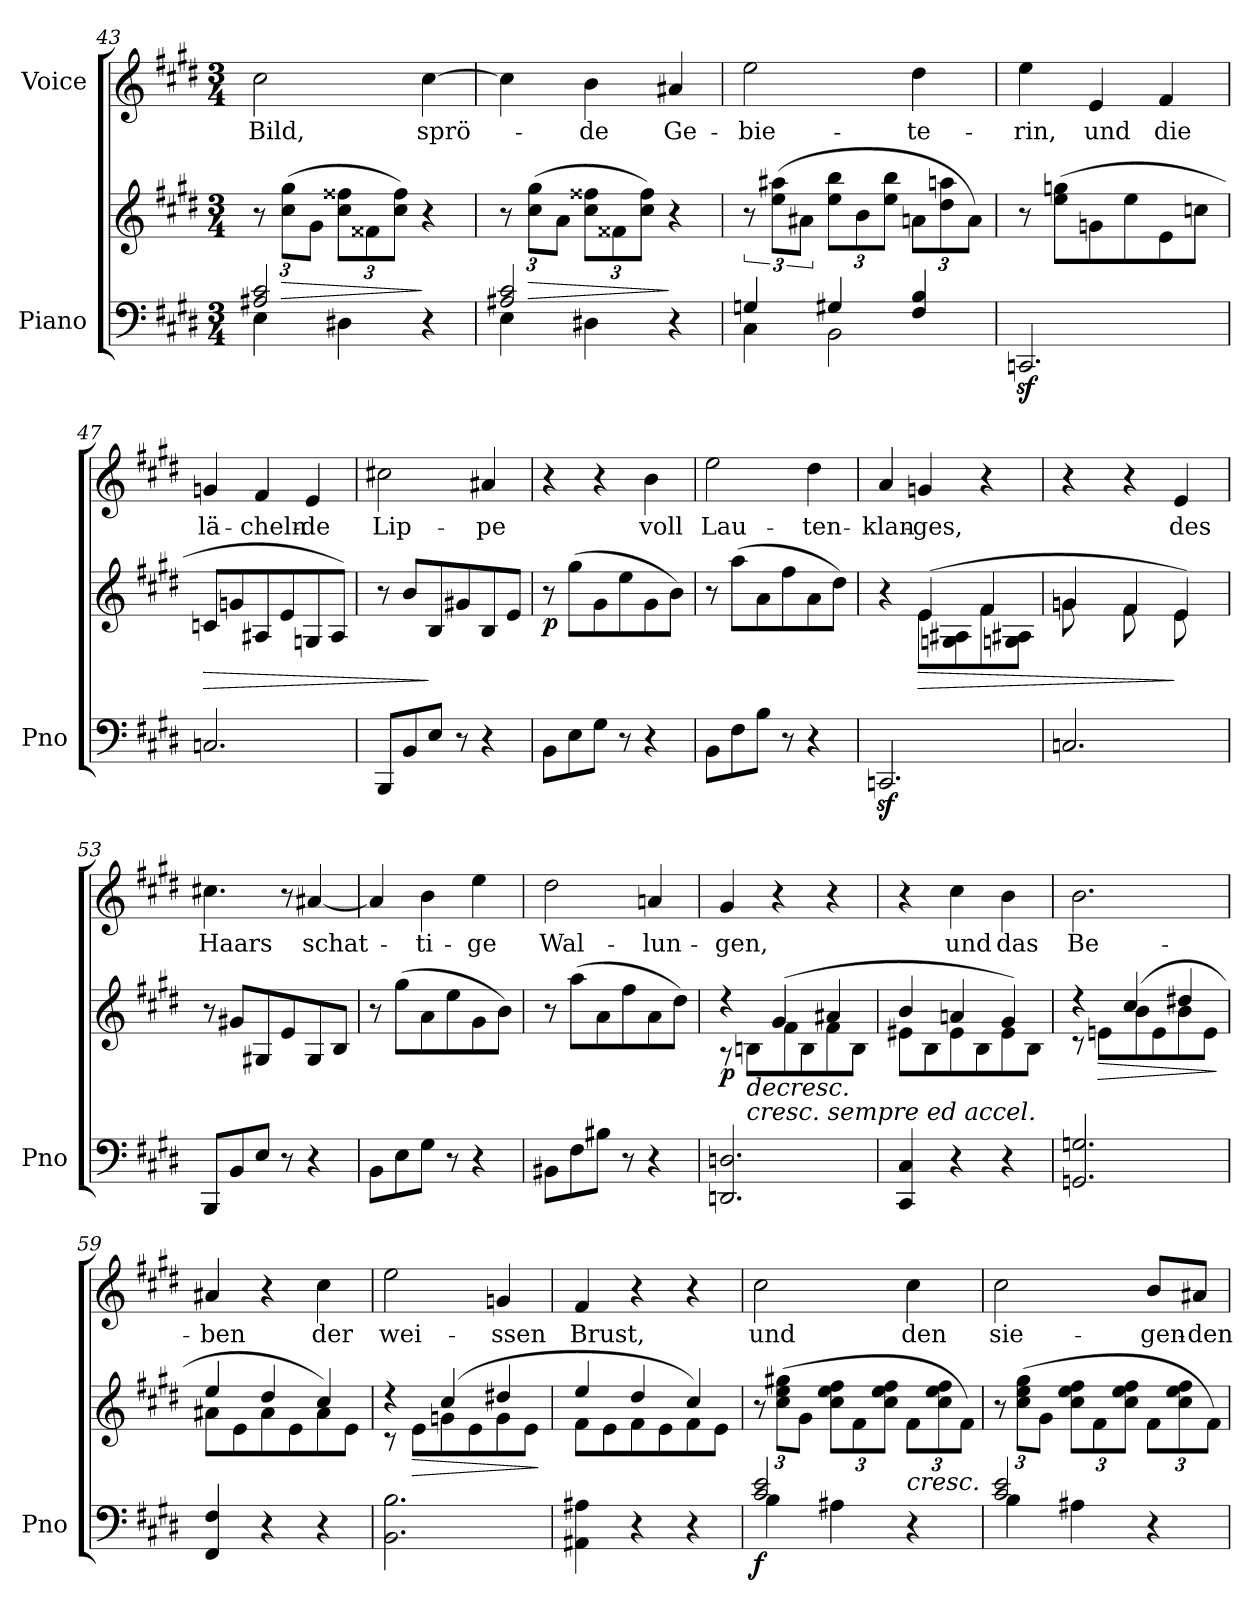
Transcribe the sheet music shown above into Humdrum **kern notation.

**kern	**kern	**dynam	**kern	**text
*part2	*part2	*part2	*part1	*part1
*staff3	*staff2	*staff2/3	*staff1	*staff1
*I"Piano	*	*	*I"Voice	*
*I'Pno	*	*	*	*
*clefF4	*clefG2	*	*clefG2	*
*k[f#c#g#d#]	*k[f#c#g#d#]	*	*k[f#c#g#d#]	*
*M3/4	*M3/4	*	*M3/4	*
=43	=43	=43	=43	=43
*^	*	*	*	*
*	*	*Xbrackettup	*	*	*
2A#X/ 2c#/	4E\	12r	.	2cc#\	Bild,
!	!	!	!LO:HP:b	!	!
.	.	(12cc#\ 12gg#\L	>	.	.
.	.	12g#\J	.	.	.
*	*	*brackettup	*	*	*
.	4D#X\	12cc#\ 12ff##X\L	.	.	.
.	.	12f##X\	.	.	.
.	.	12cc#\ 12ff##\J)	.	.	.
4r	4ryy	4r	]	[4cc#\	sprö-
=44	=44	=44	=44	=44	=44
*	*	*Xbrackettup	*	*	*
2A#X/ 2c#/	4E\	12r	.	4cc#\]	.
!	!	!	!LO:HP:b	!	!
.	.	(12cc#\ 12gg#\L	>	.	.
.	.	12a\J	.	.	.
*	*	*brackettup	*	*	*
.	4D#X\	12cc#\ 12ff##X\L	.	4b\	-de
.	.	12f##X\	.	.	.
.	.	12cc#\ 12ff##\J)	.	.	.
4r	4ryy	4r	]	4a#X/	-Ge-
=45	=45	=45	=45	=45	=45
4Gn/	4C#\	12r	.	2ee\	-bie-
.	.	(12ee\ 12aa#X\L	.	.	.
.	.	12a#X\J	.	.	.
*	*	*Xbrackettup	*	*	*
4G#X/	2BB\	12ee\ 12bb\L	.	.	.
.	.	12b\	.	.	.
.	.	12ee\ 12bb\J	.	.	.
4F#/ 4B/	.	12an\L	.	4dd#\	-te-
.	.	12dd#\ 12aan\	.	.	.
.	.	12a\J)	.	.	.
*v	*v	*	*	*	*
=46	=46	=46	=46	=46
2.CCnz>/	8r	.	4ee\	-rin,
.	(8ee\ 8ggn\L	.	.	.
.	8gn\	.	4e/	und
.	8ee\	.	.	.
.	8e\	.	4f#/	die
.	8ccn\J	.	.	.
=47	=47	=47	=47	=47
!	!	!LO:HP:b	!	!
2.Cn/	8cn/L	>	4gn/	lä-
.	8gn/	.	.	.
.	8A#X/	.	4f#/	-cheln-
.	8e/	.	.	.
.	8Gn/	.	4e/	-de
.	8A#/J)	.	.	.
=48	=48	=48	=48	=48
8BBB/L	8r	.	2cc#X\	Lip-
8BB/	8b/L	.	.	.
8E/J	8B/	]	.	.
8r	8g#X/	.	.	.
4r	8B/	.	4a#X/	-pe
.	8e/J	.	.	.
=49	=49	=49	=49	=49
!	!	!LO:DY:b	!	!
8BB\L	8r	p	4r	.
8E\	(8gg#\L	.	.	.
8G#\J	8g#\	.	4r	.
8r	8ee\	.	.	.
4r	8g#\	.	4b\	voll
.	8b\J)	.	.	.
=50	=50	=50	=50	=50
8BB\L	8r	.	2ee\	Lau-
8F#\	(8aa\L	.	.	.
8B\J	8a\	.	.	.
8r	8ff#\	.	.	.
4r	8a\	.	4dd#\	-ten-
.	8dd#\J)	.	.	.
=51	=51	=51	=51	=51
*	*^	*	*	*
2.CCnz</	4r	4ryy	.	4a/	-klan-
!	!	!	!LO:HP:b	!	!
.	(4e/	8e\L	>	4gn/	-ges,
.	.	8Gn\ 8A#X\	.	.	.
.	4f#/	8f#\	.	4r	.
.	.	8Gn\ 8A#X\J	.	.	.
=52	=52	=52	=52	=52	=52
*^	*	*	*	*	*
8ryy	2.Cn/	4gn/	8gn\L	.	4r	.
8Gn/ 8A#X/	.	.	8ryy	.	.	.
8ryy	.	4f#/	8f#\	.	4r	.
8Gn/ 8A#X/	.	.	8ryy	.	.	.
8ryy	.	4e/)	8e\	]	4e/	des
8Gn/ 8A#X/J	.	.	8ryy	.	.	.
*v	*v	*	*	*	*	*
*	*v	*v	*	*	*
=53	=53	=53	=53	=53
8BBB/L	8r	.	4.cc#X\	Haars
8BB/	8g#X/L	.	.	.
8E/J	8G#X/	.	.	.
8r	8e/	.	8r	.
4r	8G#/	.	[4a#X/	schat-
.	8B/J	.	.	.
=54	=54	=54	=54	=54
8BB\L	8r	.	4a#/]	.
8E\	(8gg#\L	.	.	.
8G#\J	8a\	.	4b\	-ti-
8r	8ee\	.	.	.
4r	8g#\	.	4ee\	-ge
.	8b\J)	.	.	.
=55	=55	=55	=55	=55
8BB#X\L	8r	.	2dd#\	Wal-
8F#\	(8aa\L	.	.	.
8B#X\J	8a\	.	.	.
8r	8ff#\	.	.	.
4r	8a\	.	4an/	-lun-
.	8dd#\J)	.	.	.
=56	=56	=56	=56	=56
*	*^	*	*	*
!	!	!	!LO:DY:b	!	!
2.DDn/ 2.Dn/	4r	8r	p	4g#/	-gen,
!	!	!LO:TX:b:i:t=cresc. sempre ed accel.	!	!	!
!	!	!	!LO:HP:b	!	!
.	.	8Bn\L	>	.	.
.	(4g#/	8f#\	.	4r	.
.	.	8B\	.	.	.
.	4a#X/	8f#\	.	4r	.
.	.	8B\J	.	.	.
=57	=57	=57	=57	=57	=57
4CC#/ 4C#/	4b/	8e#X\L	.	4r	.
.	.	8B\	.	.	.
4r	4an/	8e#\	.	4cc#\	und
.	.	8B\	.	.	.
4r	4g#/)	8e#\	.	4b\	das
.	.	8B\J	.	.	.
=58	=58	=58	=58	=58	=58
2.GGn/ 2.Gn/	4r	8r	.	2.b\	Be-
!	!	!	!LO:HP:b	!	!
.	.	8en\L	>	.	.
.	(4cc#/	8b\	.	.	.
.	.	8e\	.	.	.
.	4dd#X/	8b\	.	.	.
.	.	8e\J	.	.	.
*	*v	*v	*	*	*
.	.	]	.	.
=59	=59	=59	=59	=59
*	*^	*	*	*
4FF#/ 4F#/	4ee/	8a#X\L	.	4a#X/	-ben
.	.	8e\	.	.	.
4r	4dd#/	8a#\	.	4r	.
.	.	8e\	.	.	.
4r	4cc#/)	8a#\	.	4cc#\	der
.	.	8e\J	.	.	.
=60	=60	=60	=60	=60	=60
2.BB\ 2.B\	4r	8r	.	2ee\	wei-
!	!	!	!LO:HP:b	!	!
.	.	8e\L	>	.	.
.	(4cc#/	8gn\	.	.	.
.	.	8e\	.	.	.
.	4dd#X/	8g\	.	4gn/	-ssen
.	.	8e\J	.	.	.
*	*v	*v	*	*	*
.	.	]	.	.
=61	=61	=61	=61	=61
*	*^	*	*	*
4AA#X\ 4A#X\	4ee/	8f#\L	.	4f#/	Brust,
.	.	8e\	.	.	.
4r	4dd#/	8f#\	.	4r	.
.	.	8e\	.	.	.
4r	4cc#/)	8f#\	.	4r	.
.	.	8e\J	.	.	.
=62	=62	=62	=62	=62	=62
*^	*	*	*	*	*
!	!	!	!	!LO:DY:b=2	!	!
*	*	*v	*v	*	*	*
2c#/ 2e/	4B\	12r	f	2cc#\	und
.	.	(12cc#\ 12ee\ 12gg#X\L	.	.	.
.	.	12g#\J	.	.	.
*	*	*brackettup	*	*	*
.	4A#X\	12cc#\ 12ee\ 12ff#\L	.	.	.
.	.	12f#\	.	.	.
.	.	12cc#\ 12ee\ 12ff#\J	.	.	.
!	!	!LO:TX:b:i:t=cresc.	!	!	!
4r	4ryy	12f#\L	]	4cc#\	den
.	.	12cc#\ 12ee\ 12ff#\	.	.	.
.	.	12f#\J)	.	.	.
=63	=63	=63	=63	=63	=63
*	*	*Xbrackettup	*	*	*
2c#/ 2e/	4B\	12r	.	2cc#\	sie-
.	.	(12cc#\ 12ee\ 12gg#\L	.	.	.
.	.	12g#\J	.	.	.
*	*	*brackettup	*	*	*
.	4A#X\	12cc#\ 12ee\ 12ff#\L	.	.	.
.	.	12f#\	.	.	.
.	.	12cc#\ 12ee\ 12ff#\J	.	.	.
4r	4ryy	12f#\L	.	8b/L	-gen-
.	.	12cc#\ 12ee\ 12ff#\	.	.	.
.	.	.	.	8a#X/J	-den
.	.	12f#\J)	.	.	.
*v	*v	*	*	*	*
=	=	=	=	=
*-	*-	*-	*-	*-
